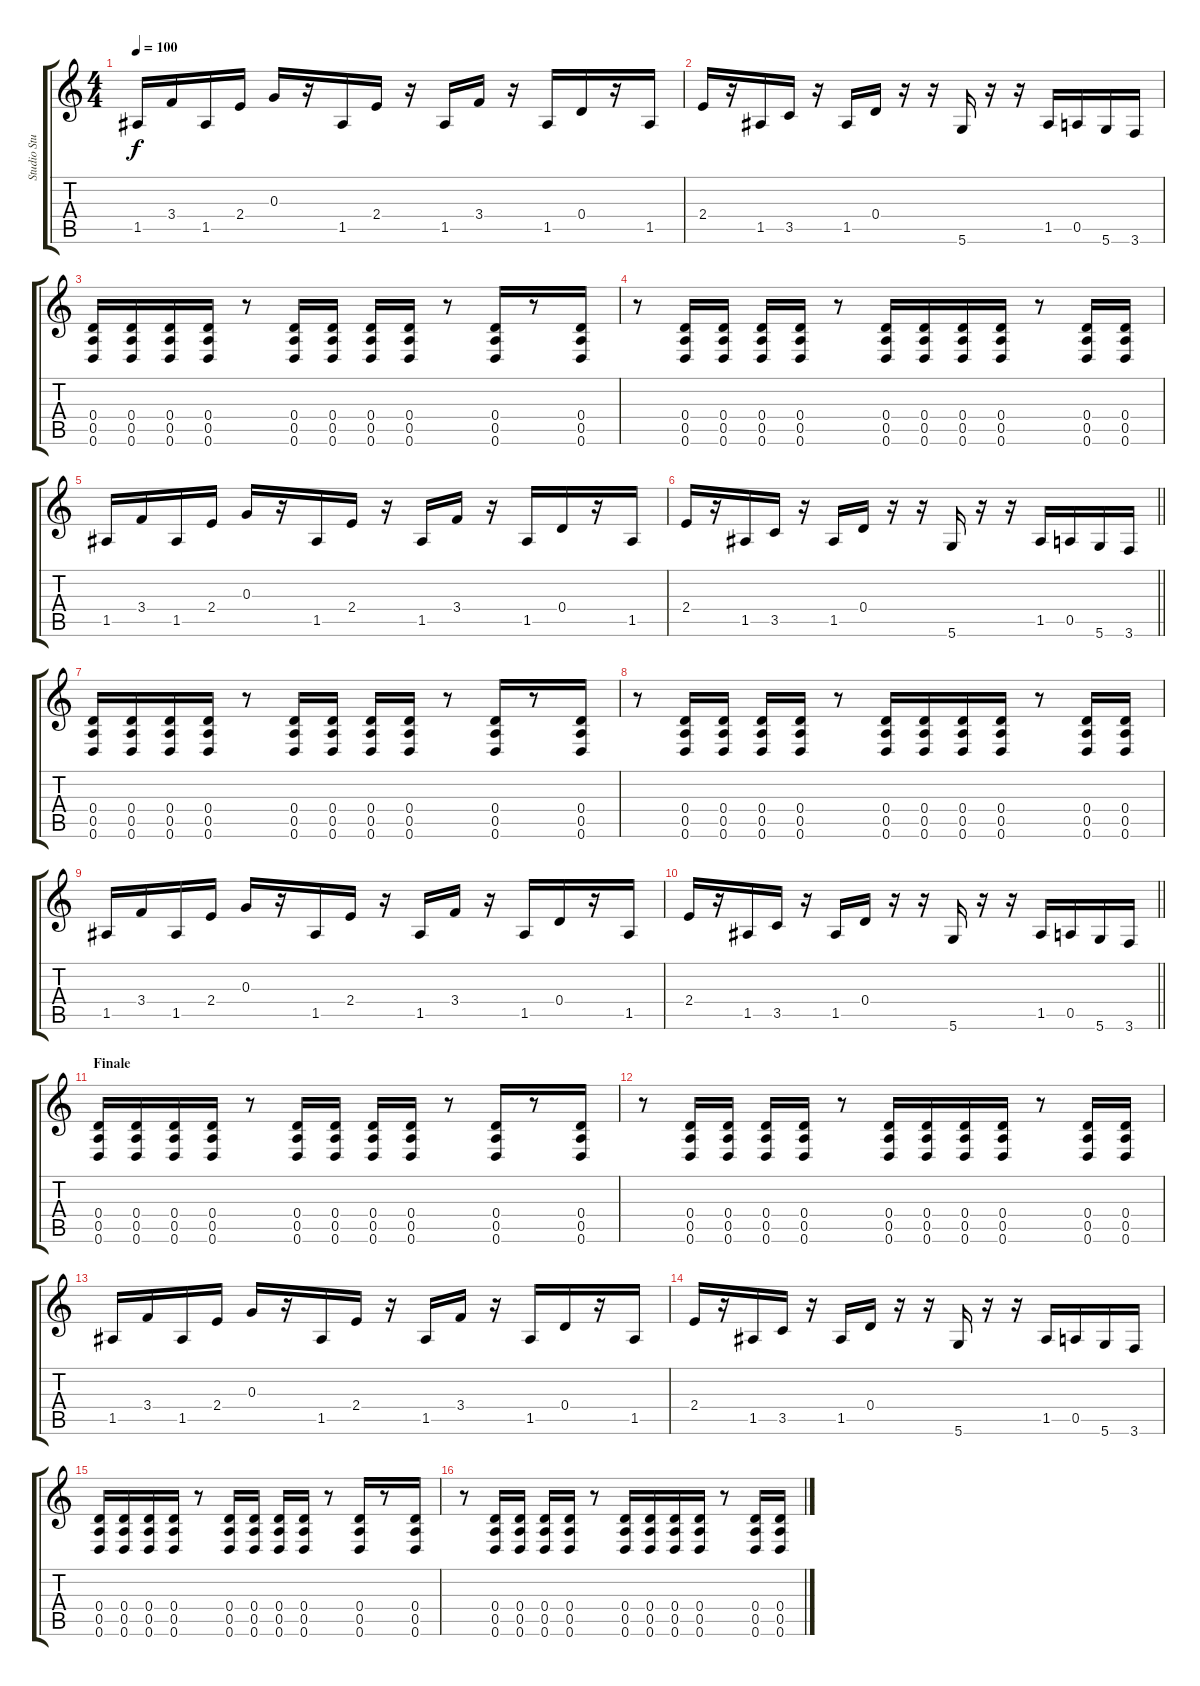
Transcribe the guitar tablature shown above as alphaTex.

\track ("Studio Stuff" "Studio Stu") {instrument overdrivenguitar}
\staff {score tabs}
\tuning (E4 B3 G3 D3 A2 D2) {hide}
\ts (4 4)
\tempo 100
\clef g2
\ks c
1.5.16{dy f} 3.4.16 1.5.16 2.4.16 0.3.16 r.16 1.5.16 2.4.16 r.16 1.5.16 3.4.16 r.16 1.5.16 0.4.16 r.16 1.5.16 |
2.4.16 r.16 1.5.16 3.5.16 r.16 1.5.16 0.4.16 r.16 r.16 5.6.16 r.16 r.16 1.5.16 0.5.16 5.6.16 3.6.16 |
(0.4 0.5 0.6).16 (0.4 0.5 0.6).16 (0.4 0.5 0.6).16 (0.4 0.5 0.6).16 r.8 (0.4 0.5 0.6).16 (0.4 0.5 0.6).16 (0.4 0.5 0.6).16 (0.4 0.5 0.6).16 r.8 (0.4 0.5 0.6).16 r.8 (0.4 0.5 0.6).16 |
r.8 (0.4 0.5 0.6).16 (0.4 0.5 0.6).16 (0.4 0.5 0.6).16 (0.4 0.5 0.6).16 r.8 (0.4 0.5 0.6).16 (0.4 0.5 0.6).16 (0.4 0.5 0.6).16 (0.4 0.5 0.6).16 r.8 (0.4 0.5 0.6).16 (0.4 0.5 0.6).16 |
1.5.16 3.4.16 1.5.16 2.4.16 0.3.16 r.16 1.5.16 2.4.16 r.16 1.5.16 3.4.16 r.16 1.5.16 0.4.16 r.16 1.5.16 |
\barLineRight lightlight
2.4.16 r.16 1.5.16 3.5.16 r.16 1.5.16 0.4.16 r.16 r.16 5.6.16 r.16 r.16 1.5.16 0.5.16 5.6.16 3.6.16 |
(0.4 0.5 0.6).16 (0.4 0.5 0.6).16 (0.4 0.5 0.6).16 (0.4 0.5 0.6).16 r.8 (0.4 0.5 0.6).16 (0.4 0.5 0.6).16 (0.4 0.5 0.6).16 (0.4 0.5 0.6).16 r.8 (0.4 0.5 0.6).16 r.8 (0.4 0.5 0.6).16 |
r.8 (0.4 0.5 0.6).16 (0.4 0.5 0.6).16 (0.4 0.5 0.6).16 (0.4 0.5 0.6).16 r.8 (0.4 0.5 0.6).16 (0.4 0.5 0.6).16 (0.4 0.5 0.6).16 (0.4 0.5 0.6).16 r.8 (0.4 0.5 0.6).16 (0.4 0.5 0.6).16 |
1.5.16 3.4.16 1.5.16 2.4.16 0.3.16 r.16 1.5.16 2.4.16 r.16 1.5.16 3.4.16 r.16 1.5.16 0.4.16 r.16 1.5.16 |
\barLineRight lightlight
2.4.16 r.16 1.5.16 3.5.16 r.16 1.5.16 0.4.16 r.16 r.16 5.6.16 r.16 r.16 1.5.16 0.5.16 5.6.16 3.6.16 |
\section ("" "Finale")
(0.4 0.5 0.6).16 (0.4 0.5 0.6).16 (0.4 0.5 0.6).16 (0.4 0.5 0.6).16 r.8 (0.4 0.5 0.6).16 (0.4 0.5 0.6).16 (0.4 0.5 0.6).16 (0.4 0.5 0.6).16 r.8 (0.4 0.5 0.6).16 r.8 (0.4 0.5 0.6).16 |
r.8 (0.4 0.5 0.6).16 (0.4 0.5 0.6).16 (0.4 0.5 0.6).16 (0.4 0.5 0.6).16 r.8 (0.4 0.5 0.6).16 (0.4 0.5 0.6).16 (0.4 0.5 0.6).16 (0.4 0.5 0.6).16 r.8 (0.4 0.5 0.6).16 (0.4 0.5 0.6).16 |
1.5.16 3.4.16 1.5.16 2.4.16 0.3.16 r.16 1.5.16 2.4.16 r.16 1.5.16 3.4.16 r.16 1.5.16 0.4.16 r.16 1.5.16 |
2.4.16 r.16 1.5.16 3.5.16 r.16 1.5.16 0.4.16 r.16 r.16 5.6.16 r.16 r.16 1.5.16 0.5.16 5.6.16 3.6.16 |
(0.4 0.5 0.6).16 (0.4 0.5 0.6).16 (0.4 0.5 0.6).16 (0.4 0.5 0.6).16 r.8 (0.4 0.5 0.6).16 (0.4 0.5 0.6).16 (0.4 0.5 0.6).16 (0.4 0.5 0.6).16 r.8 (0.4 0.5 0.6).16 r.8 (0.4 0.5 0.6).16 |
r.8 (0.4 0.5 0.6).16 (0.4 0.5 0.6).16 (0.4 0.5 0.6).16 (0.4 0.5 0.6).16 r.8 (0.4 0.5 0.6).16 (0.4 0.5 0.6).16 (0.4 0.5 0.6).16 (0.4 0.5 0.6).16 r.8 (0.4 0.5 0.6).16 (0.4 0.5 0.6).16
